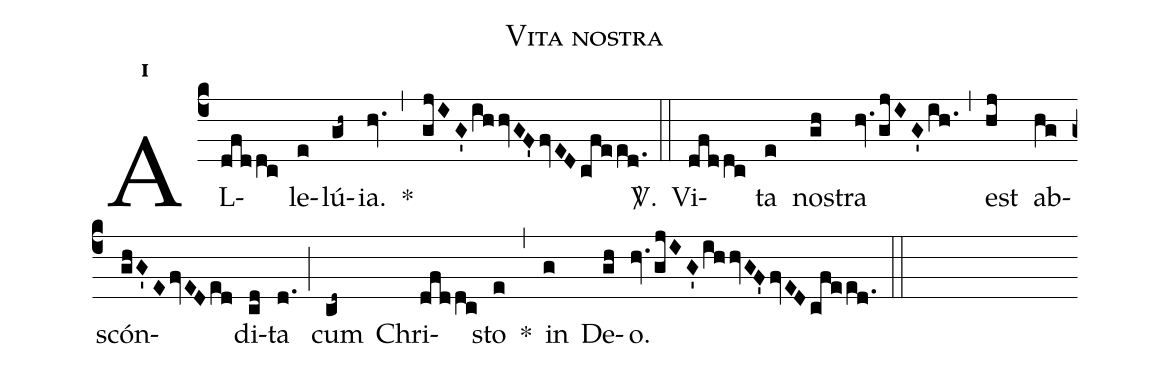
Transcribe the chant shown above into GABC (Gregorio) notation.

name:Vita nostra;
mode:1;
office-part:Alleluia;
%%
(c4) AL(dfddc)le(e)lú(gh~)ia.(hv.) *(,) (gjIG'ihhvGF'fvEDcfeed.) <sp>V/</sp>.(::) Vi(dfddc)ta(e) no(gh)stra(hv.gjIG'ih.) (,) est(hj) ab(hg)scón(ghG'EfvEDed)di(cd)ta(d.) (;) cum(cd~) Chri(dfddc)sto(e) *(,) in(g) De(gh)o.(hv.gjIG'ihhvGF'fvEDcfeed.) (::)
